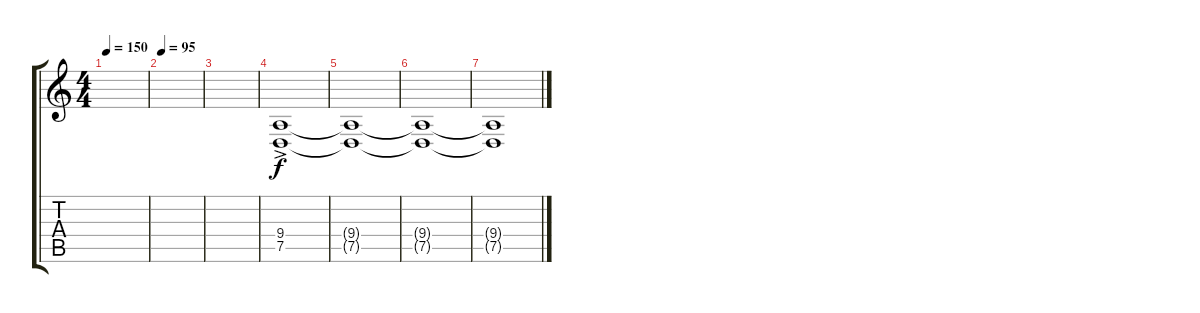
\track "" {instrument brasssection}
\staff {score tabs}
\tuning (D4 A3 F3 C3 G2 D2) {hide}
\ts (4 4)
\tempo 150
\clef g2
\ks c
|
\tempo 95
|
|
(9.4{ac} 7.5{ac}).1{volume 1 instrument brasssection} |
(9.4{t} 7.5{t}).1{dy f} |
(9.4{t} 7.5{t}).1 |
(9.4{t} 7.5{t}).1
